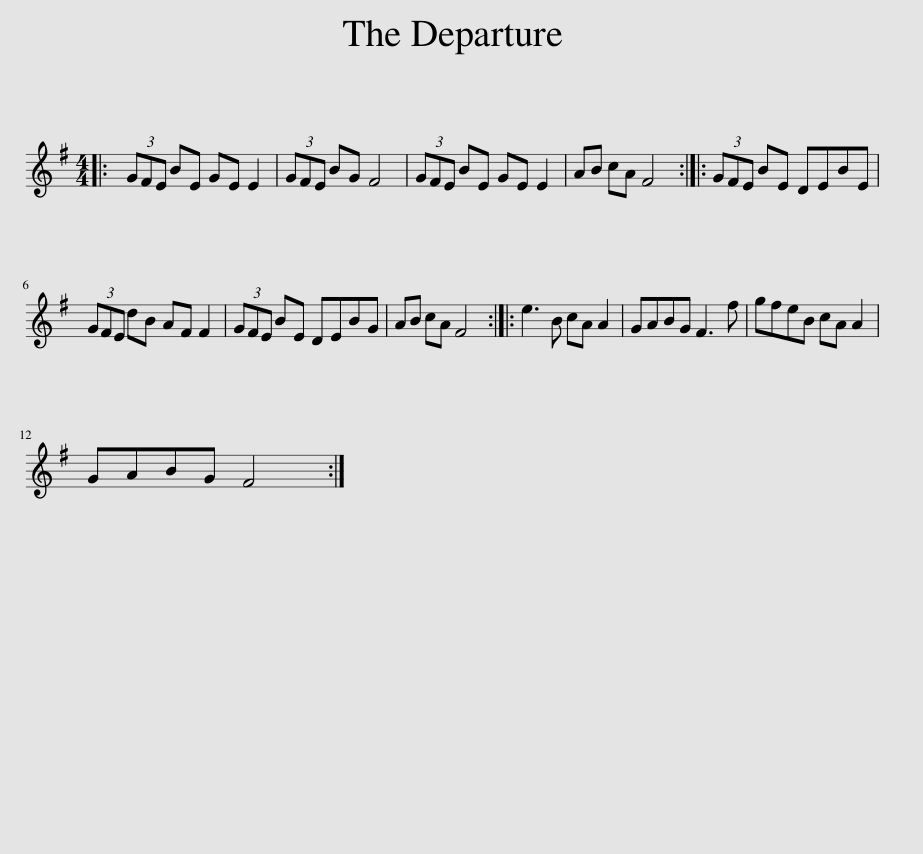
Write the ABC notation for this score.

X:1
L:1/8
M:4/4
I:linebreak $
K:Emin
V:1 treble
V:1
|: (3GFE BE GE E2 | (3GFE BG F4 | (3GFE BE GE E2 | AB cA F4 :: (3GFE BE DEBE |$ %5
 (3GFE dB AF F2 | (3GFE BE DEBG | AB cA F4 :: e3 B cA A2 | GABG F3 f | %10
 gfeB cA A2 |$ GABG F4 :| %12
